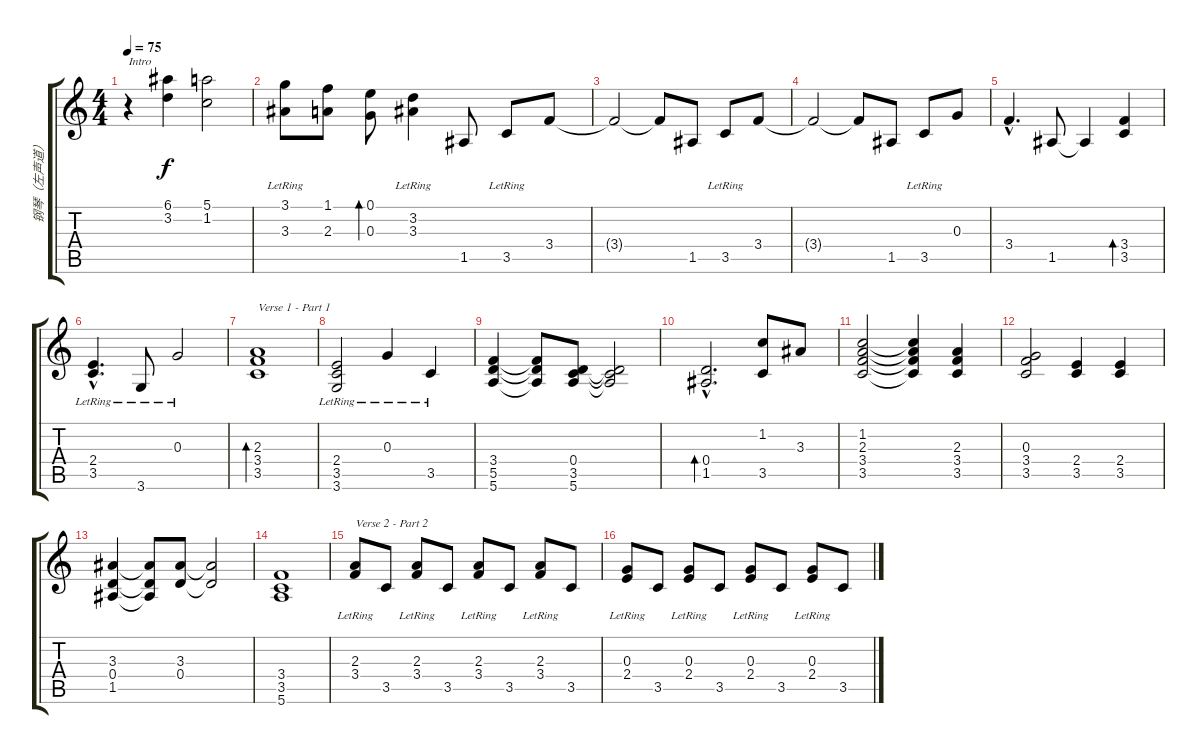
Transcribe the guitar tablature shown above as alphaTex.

\track ("钢琴（左声道）" "钢琴（左声道）") {instrument acousticgrandpiano}
\staff {score tabs}
\tuning (E5 B4 G4 D4 A3 E3) {hide}
\ts (4 4)
\tempo 75
\clef g2
\ks c
r.4{txt "Intro" dy f instrument acousticgrandpiano} (6.1 3.2).4 (5.1 1.2).2 |
(3.1{lr} 3.3{lr}).8 (1.1 2.3).8 (0.1 0.3).8{bd 120} (3.2{lr} 3.3{lr}).4 1.5.8 3.5{lr}.8 3.4.8 |
3.4{t}.2 3.4{t}.8 1.5.8 3.5{lr}.8 3.4.8 |
3.4{t}.2 3.4{t}.8 1.5.8 3.5{lr}.8 0.3.8 |
3.4{hac}.4{d} 1.5.8 1.5{t}.4 (3.4 3.5).4{bd 120} |
(2.4{hac lr} 3.5{hac lr}).4{d} 3.6{lr}.8 0.3{lr}.2 |
(2.3 3.4 3.5).1{bd 120 txt "Verse 1 - Part 1"} |
(2.4{lr} 3.5{lr} 3.6{lr}).2 0.3{lr}.4 3.5{lr}.4 |
(3.4 5.5 5.6).4 (3.4{t} 5.5{t} 5.6{t}).8 (0.4 3.5 5.6).8 (0.4{t} 3.5{t} 5.6{t}).2 |
(0.4{hac} 1.5{hac}).2{d bd 120} (1.2 3.5).8 3.3.8 |
(1.2 2.3 3.4 3.5).2 (1.2{t} 2.3{t} 3.4{t} 3.5{t}).4 (2.3 3.4 3.5).4 |
(0.3 3.4 3.5).2 (2.4 3.5).4 (2.4 3.5).4 |
(3.3 0.4 1.5).4 (3.3{t} 0.4{t} 1.5{t}).8 (3.3 0.4).8 (3.3{t} 0.4{t}).2 |
(3.4 3.5 5.6).1 |
(2.3{lr} 3.4{lr}).8{txt "Verse 2 - Part 2"} 3.5.8 (2.3{lr} 3.4{lr}).8 3.5.8 (2.3{lr} 3.4{lr}).8 3.5.8 (2.3{lr} 3.4{lr}).8 3.5.8 |
(0.3{lr} 2.4{lr}).8 3.5.8 (0.3{lr} 2.4{lr}).8 3.5.8 (0.3{lr} 2.4{lr}).8 3.5.8 (0.3{lr} 2.4{lr}).8 3.5.8
